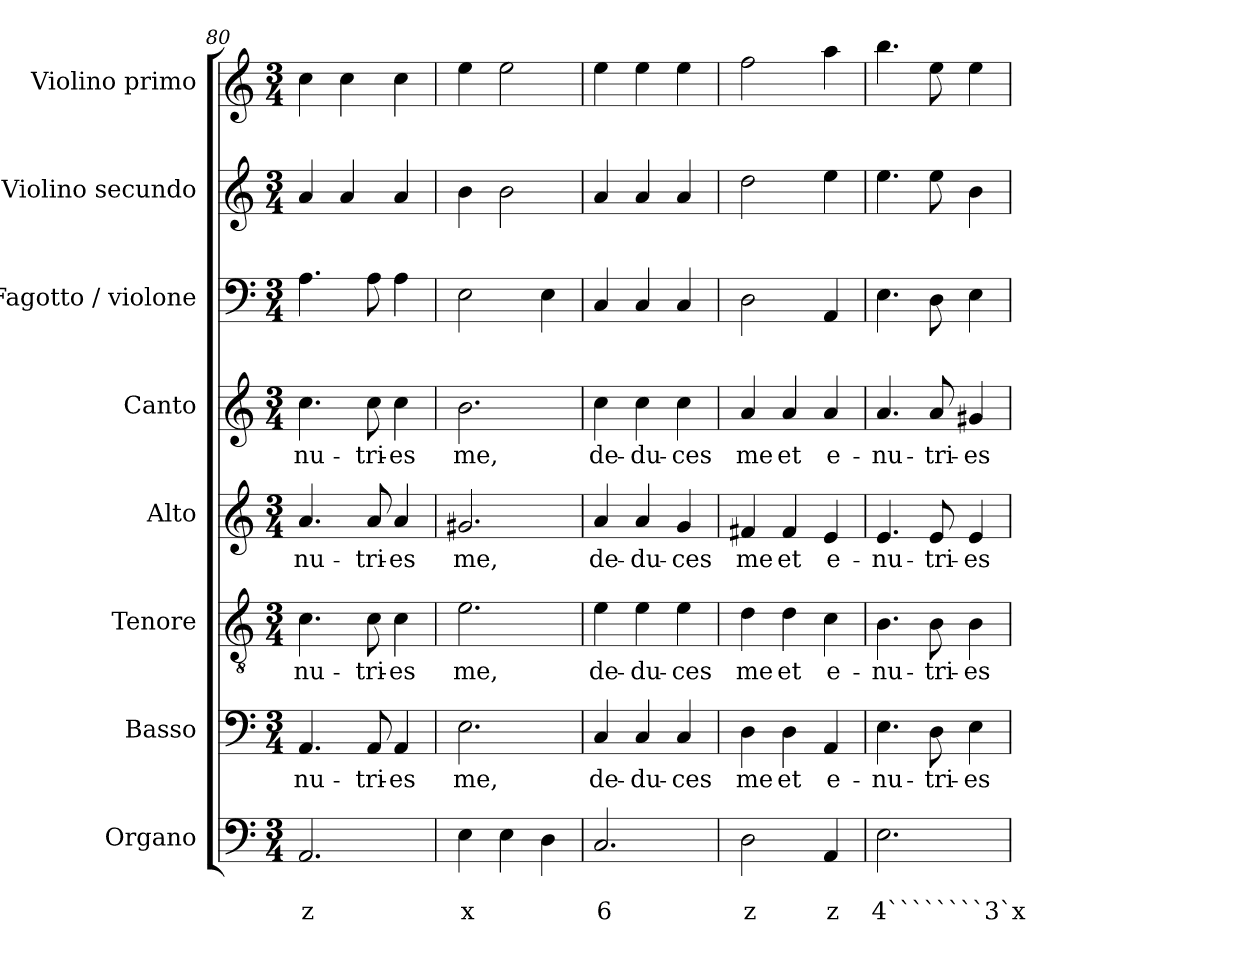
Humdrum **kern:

**kern	**text	**text	**kern	**text	**kern	**text	**kern	**text	**kern	**text	**kern	**kern	**kern
*part8	*part8	*part8	*part7	*part7	*part6	*part6	*part5	*part5	*part4	*part4	*part3	*part2	*part1
*staff8	*staff8	*staff8	*staff7	*staff7	*staff6	*staff6	*staff5	*staff5	*staff4	*staff4	*staff3	*staff2	*staff1
*I"Organo	*	*	*I"Basso	*	*I"Tenore	*	*I"Alto	*	*I"Canto	*	*I"Fagotto / violone	*I"Violino secundo	*I"Violino primo
*I'Org	*	*	*I'B	*	*I'T	*	*I'A	*	*I'C	*	*I'Vne	*I'V2	*I'V1
*clefF4	*	*	*clefF4	*	*clefGv2	*	*clefG2	*	*clefG2	*	*clefF4	*clefG2	*clefG2
*k[]	*	*	*k[]	*	*k[]	*	*k[]	*	*k[]	*	*k[]	*k[]	*k[]
*C:	*	*	*C:	*	*C:	*	*C:	*	*C:	*	*C:	*C:	*C:
*M3/4	*	*	*M3/4	*	*M3/4	*	*M3/4	*	*M3/4	*	*M3/4	*M3/4	*M3/4
=80	=80	=80	=80	=80	=80	=80	=80	=80	=80	=80	=80	=80	=80
!	!	!LO:LY:b	!	!LO:LY:b	!	!LO:LY:b	!	!LO:LY:b	!	!LO:LY:b	!	!	!
2.AA/	.	z	4.AA/	-nu-	4.c\	-nu-	4.a/	-nu-	4.cc\	-nu-	4.A\	4a/	4cc\
.	.	.	.	.	.	.	.	.	.	.	.	4a/	4cc\
!	!	!	!	!LO:LY:b	!	!LO:LY:b	!	!LO:LY:b	!	!LO:LY:b	!	!	!
.	.	.	8AA/	-tri-	8c\	-tri-	8a/	-tri-	8cc\	-tri-	8A\	.	.
!	!	!	!	!LO:LY:b	!	!LO:LY:b	!	!LO:LY:b	!	!LO:LY:b	!	!	!
.	.	.	4AA/	-es	4c\	-es	4a/	-es	4cc\	-es	4A\	4a/	4cc\
=81	=81	=81	=81	=81	=81	=81	=81	=81	=81	=81	=81	=81	=81
!	!	!LO:LY:b	!	!LO:LY:b	!	!LO:LY:b	!	!LO:LY:b	!	!LO:LY:b	!	!	!
4E\	.	x	2.E\	me,	2.e\	me,	2.g#X/	me,	2.b\	me,	2E\	4b\	4ee\
4E\	.	.	.	.	.	.	.	.	.	.	.	2b\	2ee\
4D\	.	.	.	.	.	.	.	.	.	.	4E\	.	.
=82	=82	=82	=82	=82	=82	=82	=82	=82	=82	=82	=82	=82	=82
!	!	!LO:LY:b	!	!LO:LY:b	!	!LO:LY:b	!	!LO:LY:b	!	!LO:LY:b	!	!	!
2.C/	.	6	4C/	de-	4e\	de-	4a/	de-	4cc\	de-	4C/	4a/	4ee\
!	!	!	!	!LO:LY:b	!	!LO:LY:b	!	!LO:LY:b	!	!LO:LY:b	!	!	!
.	.	.	4C/	-du-	4e\	-du-	4a/	-du-	4cc\	-du-	4C/	4a/	4ee\
!	!	!	!	!LO:LY:b	!	!LO:LY:b	!	!LO:LY:b	!	!LO:LY:b	!	!	!
.	.	.	4C/	-ces	4e\	-ces	4g/	-ces	4cc\	-ces	4C/	4a/	4ee\
=83	=83	=83	=83	=83	=83	=83	=83	=83	=83	=83	=83	=83	=83
!	!	!LO:LY:b	!	!LO:LY:b	!	!LO:LY:b	!	!LO:LY:b	!	!LO:LY:b	!	!	!
2D\	.	z	4D\	me	4d\	me	4f#X/	me	4a/	me	2D\	2dd\	2ff\
!	!	!	!	!LO:LY:b	!	!LO:LY:b	!	!LO:LY:b	!	!LO:LY:b	!	!	!
.	.	.	4D\	et	4d\	et	4f#/	et	4a/	et	.	.	.
!	!	!LO:LY:b	!	!LO:LY:b	!	!LO:LY:b	!	!LO:LY:b	!	!LO:LY:b	!	!	!
4AA/	.	z	4AA/	e-	4c\	e-	4e/	e-	4a/	e-	4AA/	4ee\	4aa\
=84	=84	=84	=84	=84	=84	=84	=84	=84	=84	=84	=84	=84	=84
!	!	!LO:LY:b	!	!LO:LY:b	!	!LO:LY:b	!	!LO:LY:b	!	!LO:LY:b	!	!	!
2.E\	.	4````````3`x	4.E\	-nu-	4.B\	-nu-	4.e/	-nu-	4.a/	-nu-	4.E\	4.ee\	4.bb\
!	!	!	!	!LO:LY:b	!	!LO:LY:b	!	!LO:LY:b	!	!LO:LY:b	!	!	!
.	.	.	8D\	-tri-	8B\	-tri-	8e/	-tri-	8a/	-tri-	8D\	8ee\	8ee\
!	!	!	!	!LO:LY:b	!	!LO:LY:b	!	!LO:LY:b	!	!LO:LY:b	!	!	!
.	.	.	4E\	-es	4B\	-es	4e/	-es	4g#X/	-es	4E\	4b\	4ee\
=	=	=	=	=	=	=	=	=	=	=	=	=	=
*-	*-	*-	*-	*-	*-	*-	*-	*-	*-	*-	*-	*-	*-
